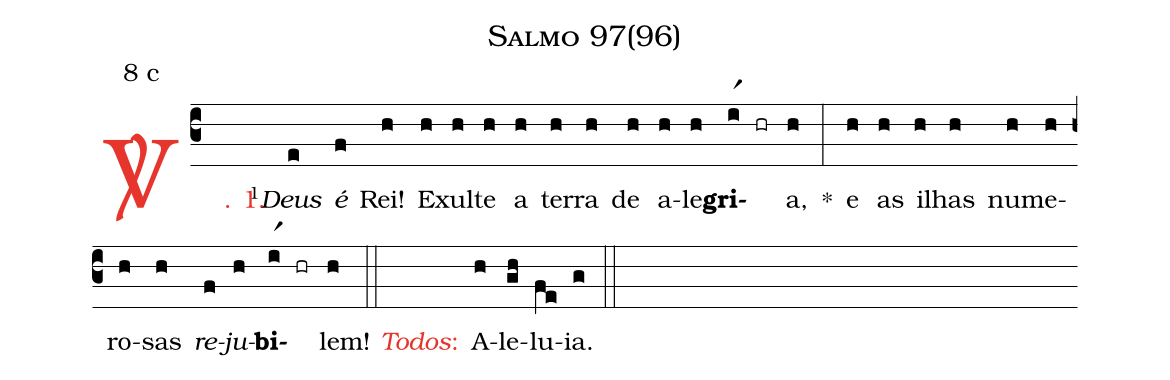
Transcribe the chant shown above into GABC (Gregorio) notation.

name: Salmo 97(96);
mode: 8;
mode-differentia: c;
%%
(c3)

<c><sp>V/</sp>. 1.</c>() <v>\VSup{1}</v><i>Deus</i>(e) <i>é</i>(f) Rei!(h) E(h)xul(h)te(h) a(h) ter(h)ra(h) de(h) a(h)le(h)<b>gri</b>(ir1)(hr)a,(h) *(:) e(h) as(h) i(h)lhas(h) nu(h)me(h)ro(h)sas(h) <i>re</i>(f)<i>ju</i>(h)<b>bi</b>(ir1)(hr)lem!(h)

(::)

<nlba><c><i>Todos</i>:</c>() A</nlba>(h)le(gh)lu(fe)ia.(g)

(::)
